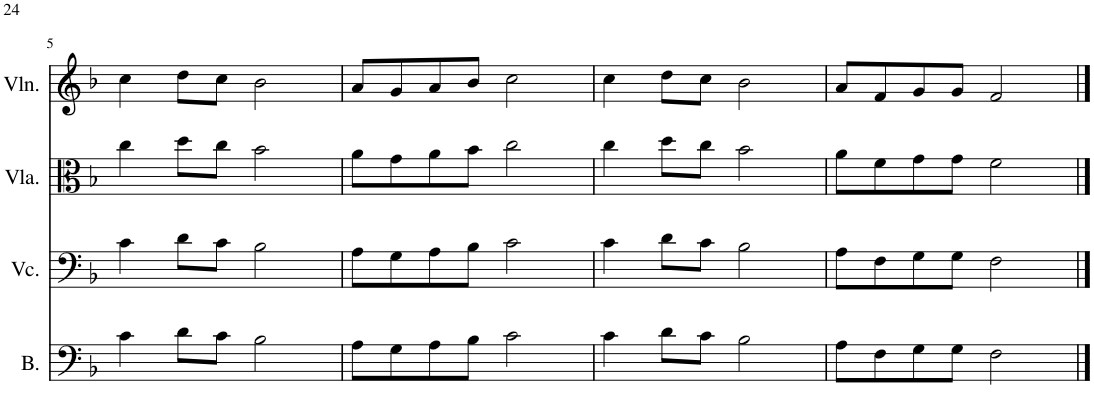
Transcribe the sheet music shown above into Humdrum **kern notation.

**kern	**kern	**kern	**kern
*part4	*part3	*part2	*part1
*staff4	*staff3	*staff2	*staff1
*I"Bass	*I"Cello	*I"Viola	*I"Violin
*I'B.	*	*I'Vla.	*I'Vln.
!!LO:PB:g=z
*clefF4	*clefF4	*clefC3	*clefG2
*Trd7c12	*	*	*
*k[b-]	*k[b-]	*k[b-]	*k[b-]
*M2/2	*M2/2	*M2/2	*M2/2
*met(c|)	*met(c|)	*met(c|)	*met(c|)
=5	=5	=5	=5
4c\	4c\	4cc\	4cc\
8d\L	8d\L	8dd\L	8dd\L
8c\J	8c\J	8cc\J	8cc\J
2B-\	2B-\	2b-\	2b-\
=6	=6	=6	=6
8A\L	8A\L	8a\L	8a/L
8G\	8G\	8g\	8g/
8A\	8A\	8a\	8a/
8B-\J	8B-\J	8b-\J	8b-/J
2c\	2c\	2cc\	2cc\
=7	=7	=7	=7
4c\	4c\	4cc\	4cc\
8d\L	8d\L	8dd\L	8dd\L
8c\J	8c\J	8cc\J	8cc\J
2B-\	2B-\	2b-\	2b-\
=8	=8	=8	=8
8A\L	8A\L	8a\L	8a/L
8F\	8F\	8f\	8f/
8G\	8G\	8g\	8g/
8G\J	8G\J	8g\J	8g/J
2F\	2F\	2f\	2f/
==	==	==	==
*-	*-	*-	*-
